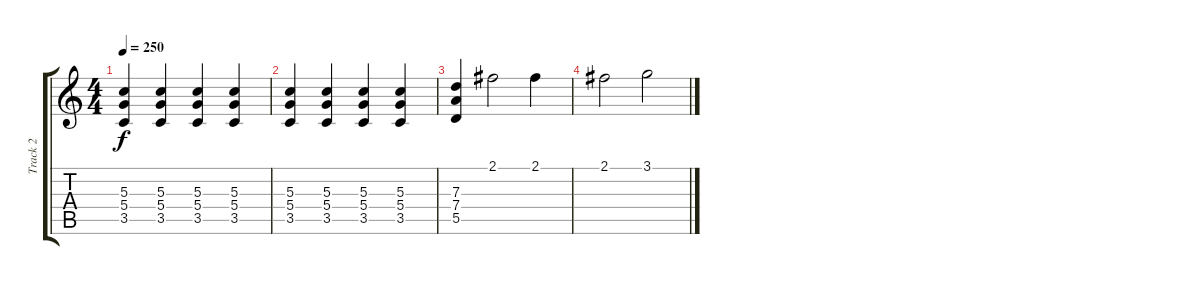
\track ("Track 2" "Track 2") {instrument overdrivenguitar}
\staff {score tabs}
\tuning (E4 B3 G3 D3 A2 E2) {hide}
\ts (4 4)
\tempo 250
\clef g2
\ks c
(5.3 5.4 3.5).4{dy f} (5.3 5.4 3.5).4 (5.3 5.4 3.5).4 (5.3 5.4 3.5).4 |
(5.3 5.4 3.5).4 (5.3 5.4 3.5).4 (5.3 5.4 3.5).4 (5.3 5.4 3.5).4 |
(7.3 7.4 5.5).4 2.1.2 2.1.4 |
2.1.2 3.1.2
